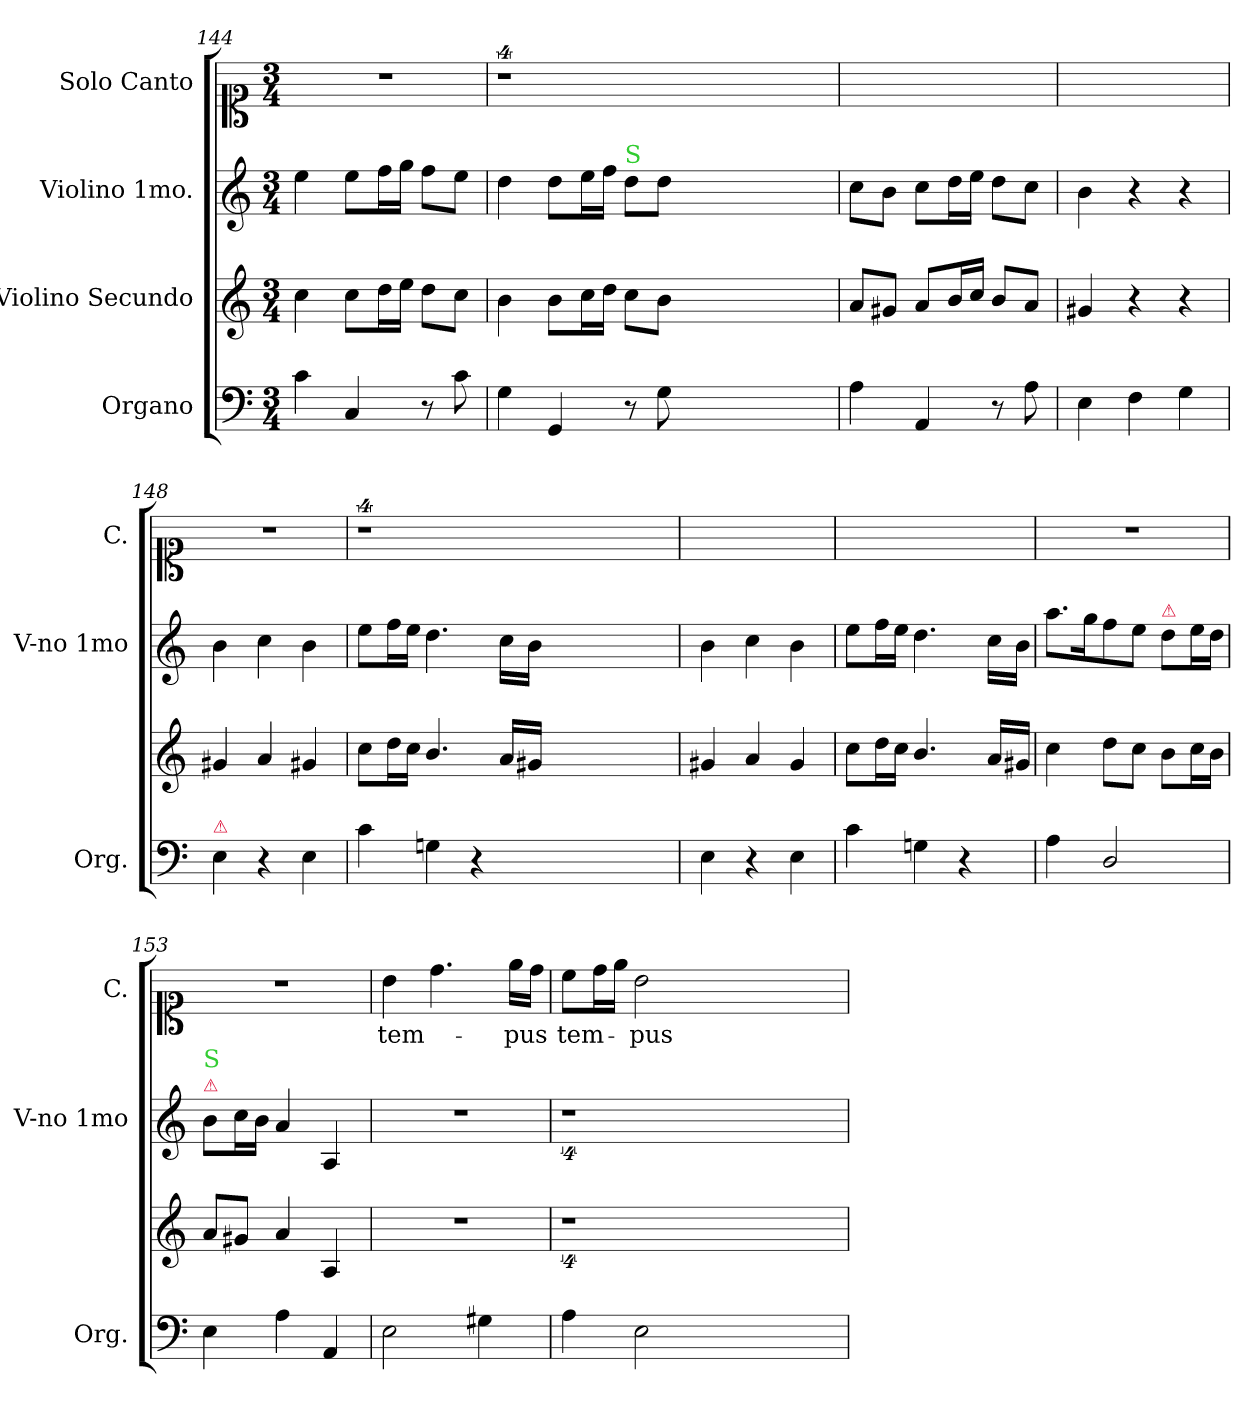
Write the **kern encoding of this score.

**kern	**kern	**kern	**kern	**text
*part4	*part3	*part2	*part1	*part1
*staff4	*staff3	*staff2	*staff1	*staff1
*I"Organo	*I"Violino Secundo	*I"Violino 1mo.	*I"Solo Canto	*
*I'Org.	*	*I'V-no 1mo	*I'C.	*
*clefF4	*clefG2	*clefG2	*clefC1	*
*k[]	*k[]	*k[]	*k[]	*
*M3/4	*M3/4	*M3/4	*M3/4	*
=144	=144	=144	=144	=144
4c\	4cc\	4ee\	2.r	.
4C/	8cc\L	8ee\L	.	.
.	16dd\L	16ff\L	.	.
.	16ee\JJ	16gg\JJ	.	.
8r	8dd\L	8ff\L	.	.
8c\	8cc\J	8ee\J	.	.
=145	=145	=145	=145	=145
4G\	4b\	4dd\	4%9r	.
4GG/	8b\L	8dd\L	.	.
.	16cc\L	16ee\L	.	.
.	16dd\JJ	16ff\JJ	.	.
!	!	!LO:TX:a:color=limegreen:t=S	!	!
8r	8cc\L	8dd\L	.	.
8G\	8b\J	8dd\J	.	.
1.ryy	1.ryy	1.ryy	.	.
=146	=146	=146	=146	=146
4A\	8a/L	8cc\L	2.ryy	.
.	8g#X/J	8b\J	.	.
4AA/	8a/L	8cc\L	.	.
.	16b/L	16dd\L	.	.
.	16cc/JJ	16ee\JJ	.	.
8r	8b/L	8dd\L	.	.
8A\	8a/J	8cc\J	.	.
=147	=147	=147	=147	=147
4E\	4g#X/	4b\	2.ryy	.
4F\	4r	4r	.	.
4G\	4r	4r	.	.
=148	=148	=148	=148	=148
!LO:TX:a:color=crimson:t=⚠	!	!	!	!
4E\	4g#X/	4b\	2.r	.
4r	4a/	4cc\	.	.
4E\	4g#X/	4b\	.	.
=149	=149	=149	=149	=149
4c\	8cc\L	8ee\L	4%9r	.
.	16dd\L	16ff\L	.	.
.	16cc\JJ	16ee\JJ	.	.
4Gn\	4.b/	4.dd\	.	.
4r	.	.	.	.
.	16a/LL	16cc\LL	.	.
.	16g#X/JJ	16b\JJ	.	.
1.ryy	1.ryy	1.ryy	.	.
=150	=150	=150	=150	=150
4E\	4g#X/	4b\	2.ryy	.
4r	4a/	4cc\	.	.
4E\	4g#/	4b\	.	.
=151	=151	=151	=151	=151
4c\	8cc\L	8ee\L	2.ryy	.
.	16dd\L	16ff\L	.	.
.	16cc\JJ	16ee\JJ	.	.
4Gn\	4.b/	4.dd\	.	.
4r	.	.	.	.
.	16a/LL	16cc\LL	.	.
.	16g#X/JJ	16b\JJ	.	.
=152	=152	=152	=152	=152
4A\	4cc\	8.aa\L	2.r	.
.	.	16gg\K	.	.
2D/	8dd\L	8ff\	.	.
.	8cc\J	8ee\J	.	.
!	!	!LO:TX:a:color=crimson:t=⚠	!	!
.	8b\L	8dd\L	.	.
.	16cc\L	16ee\L	.	.
.	16b\JJ	16dd\JJ	.	.
=153	=153	=153	=153	=153
!	!	!LO:TX:a:color=crimson:t=⚠	!	!
!	!	!LO:TX:a:color=limegreen:t=S	!	!
4E\	8a/L	8bL	2.r	.
.	8g#X/J	16ccL	.	.
.	.	16bJJ	.	.
4A\	4a/	4a/	.	.
4AA/	4A/	4A/	.	.
=154	=154	=154	=154	=154
2E\	2.r	2.r	4b\	tem-
.	.	.	4.dd\	.
4G#X\	.	.	.	.
.	.	.	16ee\LL	-pus
.	.	.	16dd\JJ	.
=155	=155	=155	=155	=155
4A\	4%9r	4%9r	8cc\L	tem-
.	.	.	16dd\L	.
.	.	.	16ee\JJ	.
2E\	.	.	2b\	-pus
1.ryy	.	.	1.ryy	.
=	=	=	=	=
*-	*-	*-	*-	*-
